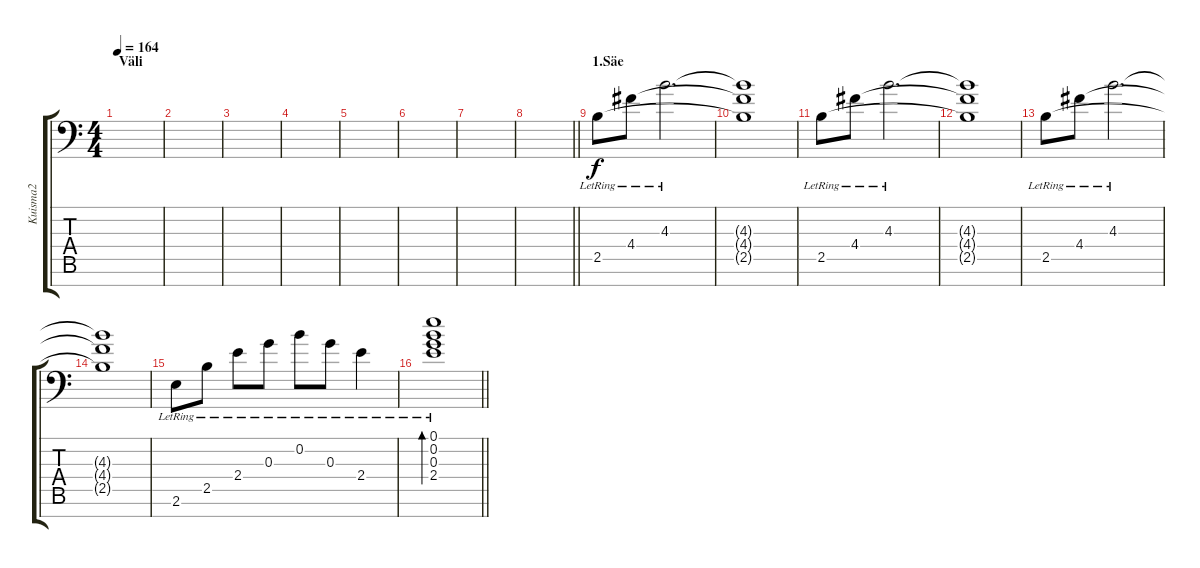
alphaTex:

\track ("Kuisma2" "Kuisma2") {instrument electricguitarclean}
\staff {score tabs}
\tuning (E4 B3 G3 D3 A2 D2 A1) {hide}
\ts (4 4)
\section ("" "Väli")
\tempo 164
\clef f4
\ks c
|
|
|
|
|
|
|
\barLineRight lightlight
|
\section ("" "1.Säe")
2.5{lr}.8 4.4{lr}.8 4.3{lr}.2{d} |
(4.3{t} 4.4{t} 2.5{t}).1 |
2.5{lr}.8 4.4{lr}.8 4.3{lr}.2{d} |
(4.3{t} 4.4{t} 2.5{t}).1 |
2.5{lr}.8 4.4{lr}.8 4.3{lr}.2{d} |
(4.3{t} 4.4{t} 2.5{t}).1 |
2.6{lr}.8 2.5{lr}.8 2.4{lr}.8 0.3{lr}.8 0.2{lr}.8 0.3{lr}.8 2.4{lr}.4 |
\barLineRight lightlight
(0.1{lr} 0.2{lr} 0.3{lr} 2.4{lr}).1{bd 480}
